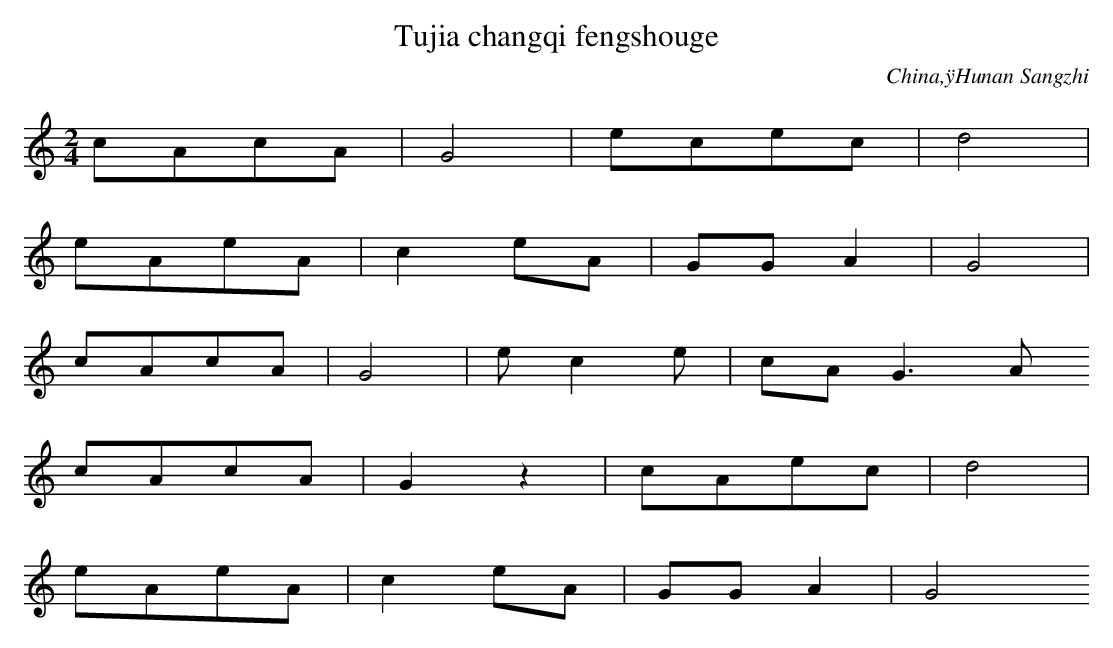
X:1
T: Tujia changqi fengshouge
O: China,ÿHunan Sangzhi
M: 2/4
L: 1/16
K: C
c2A2c2A2 | G8 | e2c2e2c2 | d8 |
e2A2e2A2 | c4e2A2 | G2G2A4 | G8 |
c2A2c2A2 | G8 | e2c4e2 | c2A2G6A2
c2A2c2A2 | G4z4 | c2A2e2c2 | d8 |
e2A2e2A2 | c4e2A2 | G2G2A4 | G8
